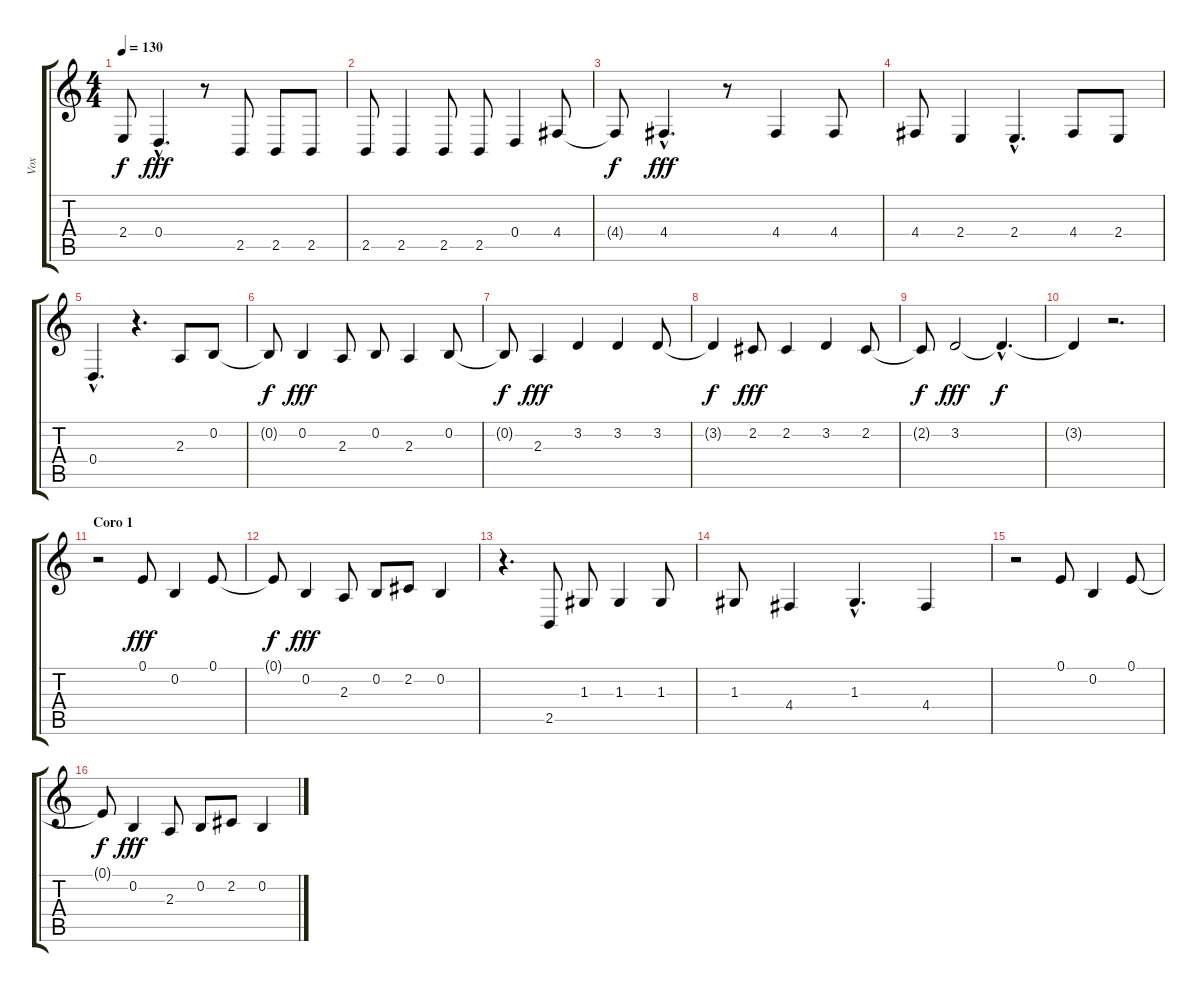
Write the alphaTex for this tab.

\track ("Vox" "Vox") {instrument harmonica}
\staff {score tabs}
\tuning (E4 B3 G3 D3 A2 E2) {hide}
\ts (4 4)
\tempo 130
\clef g2
\ks c
2.4{t}.8{dy f} 0.4{hac}.4{d dy fff} r.8 2.5.8 2.5.8 2.5.8 |
2.5.8 2.5.4 2.5.8 2.5.8 0.4.4 4.4.8 |
4.4{t}.8{dy f} 4.4{hac}.4{d dy fff} r.8 4.4.4 4.4.8 |
4.4.8 2.4.4 2.4{hac}.4{d} 4.4.8 2.4.8 |
0.4{hac}.4{d} r.4{d} 2.3.8 0.2.8 |
0.2{t}.8{dy f} 0.2.4{dy fff} 2.3.8 0.2.8 2.3.4 0.2.8 |
0.2{t}.8{dy f} 2.3.4{dy fff} 3.2.4 3.2.4 3.2.8 |
3.2{t}.4{dy f} 2.2.8{dy fff} 2.2.4 3.2.4 2.2.8 |
2.2{t}.8{dy f} 3.2.2{dy fff} 3.2{hac t}.4{d dy f} |
3.2{t}.4 r.2{d} |
\section ("" "Coro 1")
r.2{volume 16} 0.1.8{dy fff} 0.2.4 0.1.8 |
0.1{t}.8{dy f} 0.2.4{dy fff} 2.3.8 0.2.8 2.2.8 0.2.4 |
r.4{d} 2.5.8 1.3.8 1.3.4 1.3.8 |
1.3.8 4.4.4 1.3{hac}.4{d} 4.4.4 |
r.2 0.1.8 0.2.4 0.1.8 |
0.1{t}.8{dy f} 0.2.4{dy fff} 2.3.8 0.2.8 2.2.8 0.2.4
